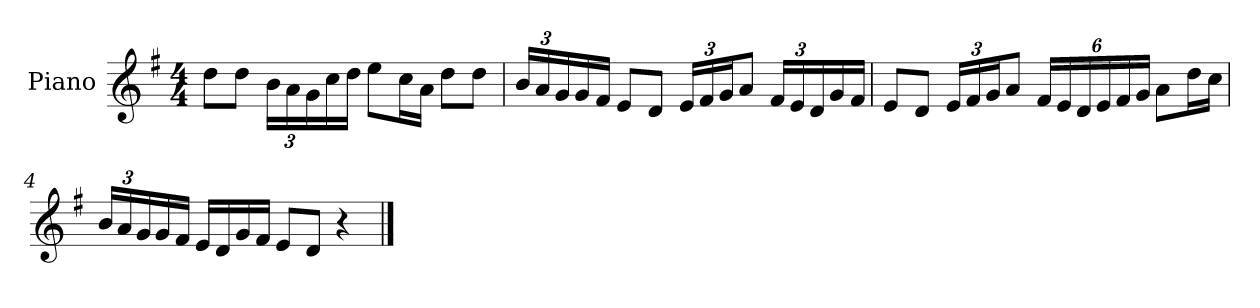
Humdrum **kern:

**kern
*part1
*staff1
*I"Piano
*I'P-no
*clefG2
*k[f#]
*M4/4
*MM90
=1
8dd\L
8dd\J
*Xbrackettup
24b\LL
24a\
24g\
16cc\
16dd\JJ
8ee\L
16cc\L
16a\JJ
8dd\L
8dd\J
=2
24b/LL
24a/
24g/
16g/
16f#/JJ
8e/L
8d/J
24e/LL
24f#/
24g/J
8a/J
24f#/LL
24e/
24d/
16g/
16f#/JJ
=3
8e/L
8d/J
24e/LL
24f#/
24g/J
8a/J
24f#/LL
24e/
24d/
24e/
24f#/
24g/JJ
8a\L
16dd\L
16cc\JJ
!!LO:LB:g=z
=4
24b/LL
24a/
24g/
16g/
16f#/JJ
16e/LL
16d/
16g/
16f#/JJ
8e/L
8d/J
4r
==
*-
